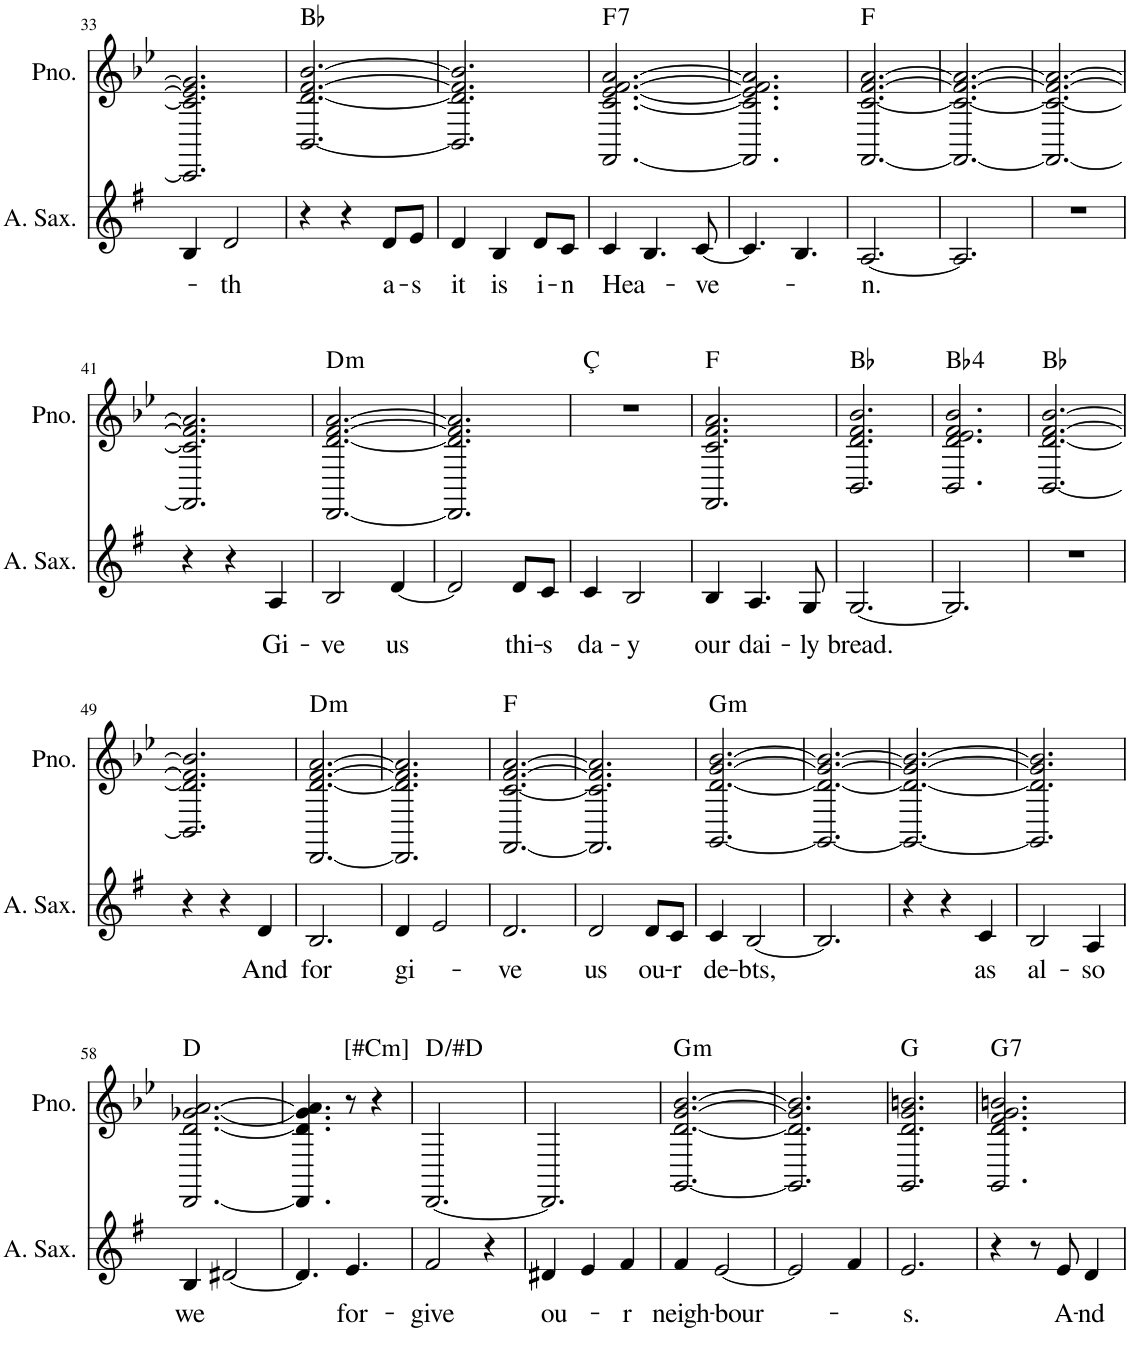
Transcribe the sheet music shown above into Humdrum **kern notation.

**kern	**text	**kern	**harte
*part2	*part2	*part1	*part1
*staff2	*staff2	*staff1	*
*I"Alto Saxophone	*	*I"Piano	*
*I'A. Sax.	*	*I'Pno.	*
!!LO:PB:g=z
*clefG2	*	*clefG2	*
*Trd5c9	*	*	*
*k[f#]	*	*k[b-e-]	*
*M3/4	*	*M3/4	*
=33	=33	=33	=33
4B/	.	2.CC/] 2.c/] 2.e-/] 2.g/]	.
!	!LO:LY:b	!	!
2d/	th	.	.
=34	=34	=34	=34
4r	.	[2.BB-/ [2.d/ [2.f/ [2.b-/	Bb:maj
4r	.	.	.
!	!LO:LY:b	!	!
8d/L	a-	.	.
!	!LO:LY:b	!	!
8e/J	-s	.	.
=35	=35	=35	=35
!	!LO:LY:b	!	!
4d/	it	2.BB-/] 2.d/] 2.f/] 2.b-/]	.
!	!LO:LY:b	!	!
4B/	is	.	.
!	!LO:LY:b	!	!
8d/L	i-	.	.
!	!LO:LY:b	!	!
8c/J	-n	.	.
=36	=36	=36	=36
!	!LO:LY:b	!	!LO:H:kt=7
4c/	Hea-	[2.FF/ [2.c/ [2.e-/ [2.f/ [2.a/	F:7
4.B/	.	.	.
!	!LO:LY:b	!	!
[8c/	ve-	.	.
=37	=37	=37	=37
4.c/]	.	2.FF/] 2.c/] 2.e-/] 2.f/] 2.a/]	.
4.B/	.	.	.
=38	=38	=38	=38
!	!LO:LY:b	!	!
[2.A/	n.	[2.FF/ [2.c/ [2.f/ [2.a/	F:maj
=39	=39	=39	=39
2.A/]	.	2.FF/_ 2.c/_ 2.f/_ 2.a/_	.
=40	=40	=40	=40
2.r	.	2.FF/_ 2.c/_ 2.f/_ 2.a/_	.
!!LO:LB:g=z
=41	=41	=41	=41
4r	.	2.FF/] 2.c/] 2.f/] 2.a/]	.
4r	.	.	.
!	!LO:LY:b	!	!
4A/	Gi-	.	.
=42	=42	=42	=42
!	!LO:LY:b	!	!LO:H:kt=m
2B/	-ve	[2.DD/ [2.d/ [2.f/ [2.a/	D:min
!	!LO:LY:b	!	!
[4d/	us	.	.
=43	=43	=43	=43
2d/]	.	2.DD/] 2.d/] 2.f/] 2.a/]	.
!	!LO:LY:b	!	!
8d/L	thi-	.	.
!	!LO:LY:b	!	!
8c/J	-s	.	.
=44	=44	=44	=44
!	!LO:LY:b	!	!LO:H:kt=Ç
4c/	da-	2.r	N
!	!LO:LY:b	!	!
2B/	-y	.	.
=45	=45	=45	=45
!	!LO:LY:b	!	!
4B/	our	2.FF/ 2.c/ 2.f/ 2.a/	F:maj
!	!LO:LY:b	!	!
4.A/	dai-	.	.
!	!LO:LY:b	!	!
8G/	-ly	.	.
=46	=46	=46	=46
!	!LO:LY:b	!	!
[2.G/	bread.	2.BB-/ 2.d/ 2.f/ 2.b-/	Bb:maj
=47	=47	=47	=47
2.G/]	.	2.BB-/ 2.d/ 2.e-/ 2.f/ 2.b-/	Bb:maj(4)
=48	=48	=48	=48
2.r	.	[2.BB-/ [2.d/ [2.f/ [2.b-/	Bb:maj
!!LO:LB:g=z
=49	=49	=49	=49
4r	.	2.BB-/] 2.d/] 2.f/] 2.b-/]	.
4r	.	.	.
!	!LO:LY:b	!	!
4d/	And	.	.
=50	=50	=50	=50
!	!LO:LY:b	!	!LO:H:kt=m
2.B/	for	[2.DD/ [2.d/ [2.f/ [2.a/	D:min
=51	=51	=51	=51
!	!LO:LY:b	!	!
4d/	gi-	2.DD/] 2.d/] 2.f/] 2.a/]	.
2e/	.	.	.
=52	=52	=52	=52
!	!LO:LY:b	!	!
2.d/	ve	[2.FF/ [2.c/ [2.f/ [2.a/	F:maj
=53	=53	=53	=53
!	!LO:LY:b	!	!
2d/	us	2.FF/] 2.c/] 2.f/] 2.a/]	.
!	!LO:LY:b	!	!
8d/L	ou-	.	.
!	!LO:LY:b	!	!
8c/J	-r	.	.
=54	=54	=54	=54
!	!LO:LY:b	!	!LO:H:kt=m
4c/	de-	[2.GG/ [2.d/ [2.g/ [2.b-/	G:min
!	!LO:LY:b	!	!
[2B/	-bts,	.	.
=55	=55	=55	=55
2.B/]	.	2.GG/_ 2.d/_ 2.g/_ 2.b-/_	.
=56	=56	=56	=56
4r	.	2.GG/_ 2.d/_ 2.g/_ 2.b-/_	.
4r	.	.	.
!	!LO:LY:b	!	!
4c/	as	.	.
=57	=57	=57	=57
!	!LO:LY:b	!	!
2B/	al-	2.GG/] 2.d/] 2.g/] 2.b-/]	.
!	!LO:LY:b	!	!
4A/	-so	.	.
!!LO:LB:g=z
=58	=58	=58	=58
!	!LO:LY:b	!	!
4B/	we	[2.DD/ [2.d/ [2.g-X/ [2.a/	D:maj
[2d#X/	.	.	.
=59	=59	=59	=59
4.d#/]	.	4.DD/] 4.d/] 4.g-/] 4.a/]	.
!	!LO:LY:b	!	!LO:H:kt=[#Cm]
4.e/	for-	8r	N
.	.	4r	.
=60	=60	=60	=60
!	!LO:LY:b	!	!
2f#/	-give	[2.DD/	D:maj
4r	.	.	.
=61	=61	=61	=61
!	!LO:LY:b	!	!
4d#X/	ou-	2.DD/]	.
4e/	.	.	.
!	!LO:LY:b	!	!
4f#/	r	.	.
=62	=62	=62	=62
!	!LO:LY:b	!	!LO:H:kt=m
4f#/	neigh-	[2.GG/ [2.d/ [2.g/ [2.b-/	G:min
!	!LO:LY:b	!	!
[2e/	-bour-	.	.
=63	=63	=63	=63
2e/]	.	2.GG/] 2.d/] 2.g/] 2.b-/]	.
4f#/	.	.	.
=64	=64	=64	=64
!	!LO:LY:b	!	!
2.e/	s.	2.GG/ 2.d/ 2.g/ 2.bn/	G:maj
=65	=65	=65	=65
!	!	!	!LO:H:kt=7
4r	.	2.GG/ 2.d/ 2.f/ 2.g/ 2.bn/	G:7
8r	.	.	.
!	!LO:LY:b	!	!
8e/	A-	.	.
!	!LO:LY:b	!	!
4d/	-nd	.	.
=	=	=	=
*-	*-	*-	*-
